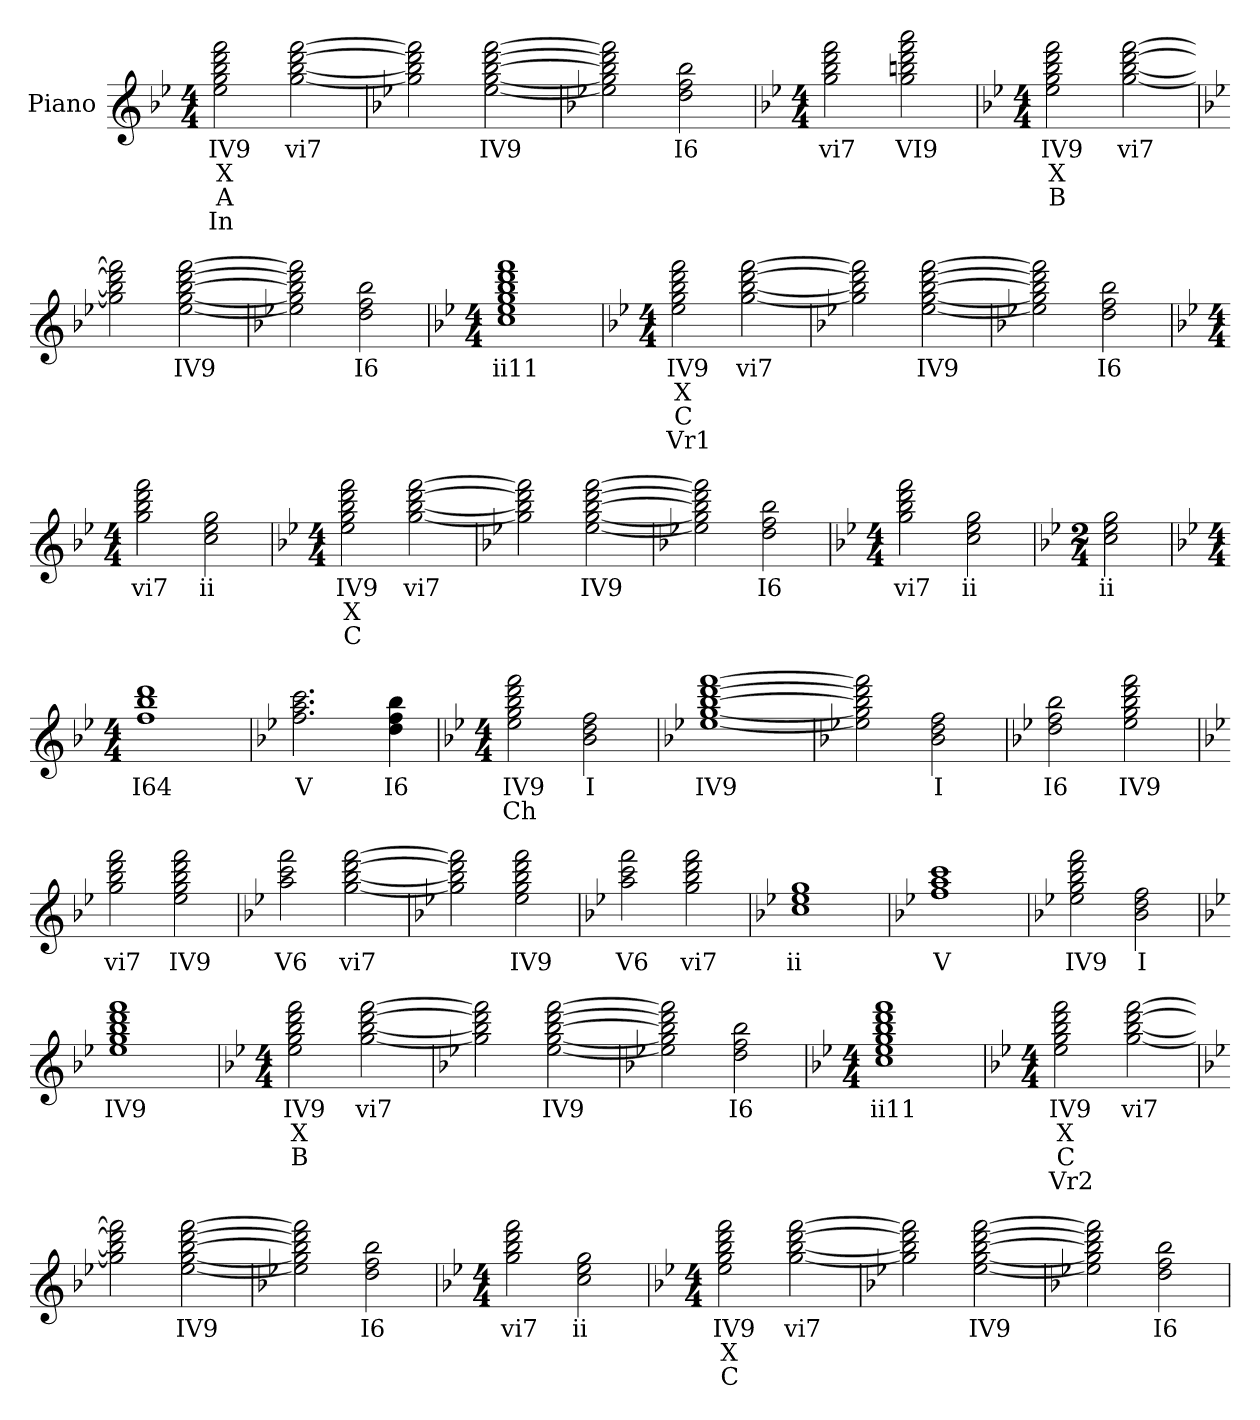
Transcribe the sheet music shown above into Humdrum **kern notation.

**kern	**text	**text	**text	**text
*part1	*part1	*part1	*part1	*part1
*staff1	*staff1	*staff1	*staff1	*staff1
*I"Piano	*	*	*	*
*I'Pno	*	*	*	*
*k[b-e-]	*	*	*	*
*B-:	*	*	*	*
*M4/4	*	*	*	*
=	=	=	=	=
2ee- 2gg 2bb- 2ddd 2fff	IV9	X	A	In
[2gg [2bb- [2ddd [2fff	vi7	.	.	.
=	=	=	=	=
*k[b-e-]	*	*	*	*
*B-:	*	*	*	*
2gg] 2bb-] 2ddd] 2fff]	.	.	.	.
[2ee- [2gg [2bb- [2ddd [2fff	IV9	.	.	.
=	=	=	=	=
*k[b-e-]	*	*	*	*
*B-:	*	*	*	*
2ee-] 2gg] 2bb-] 2ddd] 2fff]	.	.	.	.
2dd 2ff 2bb-	I6	.	.	.
=	=	=	=	=
*k[b-e-]	*	*	*	*
*B-:	*	*	*	*
*M4/4	*	*	*	*
2gg 2bb- 2ddd 2fff	vi7	.	.	.
2gg 2bbn 2ddd 2fff 2aaa	VI9	.	.	.
=	=	=	=	=
*k[b-e-]	*	*	*	*
*B-:	*	*	*	*
*M4/4	*	*	*	*
2ee- 2gg 2bb- 2ddd 2fff	IV9	X	B	.
[2gg [2bb- [2ddd [2fff	vi7	.	.	.
=	=	=	=	=
*k[b-e-]	*	*	*	*
*B-:	*	*	*	*
2gg] 2bb-] 2ddd] 2fff]	.	.	.	.
[2ee- [2gg [2bb- [2ddd [2fff	IV9	.	.	.
=	=	=	=	=
*k[b-e-]	*	*	*	*
*B-:	*	*	*	*
2ee-] 2gg] 2bb-] 2ddd] 2fff]	.	.	.	.
2dd 2ff 2bb-	I6	.	.	.
=	=	=	=	=
*k[b-e-]	*	*	*	*
*B-:	*	*	*	*
*M4/4	*	*	*	*
1cc 1ee- 1gg 1bb- 1ddd 1fff	ii11	.	.	.
=	=	=	=	=
*k[b-e-]	*	*	*	*
*B-:	*	*	*	*
*M4/4	*	*	*	*
2ee- 2gg 2bb- 2ddd 2fff	IV9	X	C	Vr1
[2gg [2bb- [2ddd [2fff	vi7	.	.	.
=	=	=	=	=
*k[b-e-]	*	*	*	*
*B-:	*	*	*	*
2gg] 2bb-] 2ddd] 2fff]	.	.	.	.
[2ee- [2gg [2bb- [2ddd [2fff	IV9	.	.	.
=	=	=	=	=
*k[b-e-]	*	*	*	*
*B-:	*	*	*	*
2ee-] 2gg] 2bb-] 2ddd] 2fff]	.	.	.	.
2dd 2ff 2bb-	I6	.	.	.
=	=	=	=	=
*k[b-e-]	*	*	*	*
*B-:	*	*	*	*
*M4/4	*	*	*	*
2gg 2bb- 2ddd 2fff	vi7	.	.	.
2cc 2ee- 2gg	ii	.	.	.
=	=	=	=	=
*k[b-e-]	*	*	*	*
*B-:	*	*	*	*
*M4/4	*	*	*	*
2ee- 2gg 2bb- 2ddd 2fff	IV9	X	C	.
[2gg [2bb- [2ddd [2fff	vi7	.	.	.
=	=	=	=	=
*k[b-e-]	*	*	*	*
*B-:	*	*	*	*
2gg] 2bb-] 2ddd] 2fff]	.	.	.	.
[2ee- [2gg [2bb- [2ddd [2fff	IV9	.	.	.
=	=	=	=	=
*k[b-e-]	*	*	*	*
*B-:	*	*	*	*
2ee-] 2gg] 2bb-] 2ddd] 2fff]	.	.	.	.
2dd 2ff 2bb-	I6	.	.	.
=	=	=	=	=
*k[b-e-]	*	*	*	*
*B-:	*	*	*	*
*M4/4	*	*	*	*
2gg 2bb- 2ddd 2fff	vi7	.	.	.
2cc 2ee- 2gg	ii	.	.	.
=	=	=	=	=
*k[b-e-]	*	*	*	*
*B-:	*	*	*	*
*M2/4	*	*	*	*
2cc 2ee- 2gg	ii	.	.	.
=	=	=	=	=
*k[b-e-]	*	*	*	*
*B-:	*	*	*	*
*M4/4	*	*	*	*
1ff 1bb- 1ddd	I64	.	.	.
=	=	=	=	=
*k[b-e-]	*	*	*	*
*B-:	*	*	*	*
2.ff 2.aa 2.ccc	V	.	.	.
4dd 4ff 4bb-	I6	.	.	.
=	=	=	=	=
*k[b-e-]	*	*	*	*
*B-:	*	*	*	*
*M4/4	*	*	*	*
2ee- 2gg 2bb- 2ddd 2fff	IV9	Ch	.	.
2b- 2dd 2ff	I	.	.	.
=	=	=	=	=
*k[b-e-]	*	*	*	*
*B-:	*	*	*	*
[1ee- [1gg [1bb- [1ddd [1fff	IV9	.	.	.
=	=	=	=	=
*k[b-e-]	*	*	*	*
*B-:	*	*	*	*
2ee-] 2gg] 2bb-] 2ddd] 2fff]	.	.	.	.
2b- 2dd 2ff	I	.	.	.
=	=	=	=	=
*k[b-e-]	*	*	*	*
*B-:	*	*	*	*
2dd 2ff 2bb-	I6	.	.	.
2ee- 2gg 2bb- 2ddd 2fff	IV9	.	.	.
=	=	=	=	=
*k[b-e-]	*	*	*	*
*B-:	*	*	*	*
2gg 2bb- 2ddd 2fff	vi7	.	.	.
2ee- 2gg 2bb- 2ddd 2fff	IV9	.	.	.
=	=	=	=	=
*k[b-e-]	*	*	*	*
*B-:	*	*	*	*
2aa 2ccc 2fff	V6	.	.	.
[2gg [2bb- [2ddd [2fff	vi7	.	.	.
=	=	=	=	=
*k[b-e-]	*	*	*	*
*B-:	*	*	*	*
2gg] 2bb-] 2ddd] 2fff]	.	.	.	.
2ee- 2gg 2bb- 2ddd 2fff	IV9	.	.	.
=	=	=	=	=
*k[b-e-]	*	*	*	*
*B-:	*	*	*	*
2aa 2ccc 2fff	V6	.	.	.
2gg 2bb- 2ddd 2fff	vi7	.	.	.
=	=	=	=	=
*k[b-e-]	*	*	*	*
*B-:	*	*	*	*
1cc 1ee- 1gg	ii	.	.	.
=	=	=	=	=
*k[b-e-]	*	*	*	*
*B-:	*	*	*	*
1ff 1aa 1ccc	V	.	.	.
=	=	=	=	=
*k[b-e-]	*	*	*	*
*B-:	*	*	*	*
2ee- 2gg 2bb- 2ddd 2fff	IV9	.	.	.
2b- 2dd 2ff	I	.	.	.
=	=	=	=	=
*k[b-e-]	*	*	*	*
*B-:	*	*	*	*
1ee- 1gg 1bb- 1ddd 1fff	IV9	.	.	.
=	=	=	=	=
*k[b-e-]	*	*	*	*
*B-:	*	*	*	*
*M4/4	*	*	*	*
2ee- 2gg 2bb- 2ddd 2fff	IV9	X	B	.
[2gg [2bb- [2ddd [2fff	vi7	.	.	.
=	=	=	=	=
*k[b-e-]	*	*	*	*
*B-:	*	*	*	*
2gg] 2bb-] 2ddd] 2fff]	.	.	.	.
[2ee- [2gg [2bb- [2ddd [2fff	IV9	.	.	.
=	=	=	=	=
*k[b-e-]	*	*	*	*
*B-:	*	*	*	*
2ee-] 2gg] 2bb-] 2ddd] 2fff]	.	.	.	.
2dd 2ff 2bb-	I6	.	.	.
=	=	=	=	=
*k[b-e-]	*	*	*	*
*B-:	*	*	*	*
*M4/4	*	*	*	*
1cc 1ee- 1gg 1bb- 1ddd 1fff	ii11	.	.	.
=	=	=	=	=
*k[b-e-]	*	*	*	*
*B-:	*	*	*	*
*M4/4	*	*	*	*
2ee- 2gg 2bb- 2ddd 2fff	IV9	X	C	Vr2
[2gg [2bb- [2ddd [2fff	vi7	.	.	.
=	=	=	=	=
*k[b-e-]	*	*	*	*
*B-:	*	*	*	*
2gg] 2bb-] 2ddd] 2fff]	.	.	.	.
[2ee- [2gg [2bb- [2ddd [2fff	IV9	.	.	.
=	=	=	=	=
*k[b-e-]	*	*	*	*
*B-:	*	*	*	*
2ee-] 2gg] 2bb-] 2ddd] 2fff]	.	.	.	.
2dd 2ff 2bb-	I6	.	.	.
=	=	=	=	=
*k[b-e-]	*	*	*	*
*B-:	*	*	*	*
*M4/4	*	*	*	*
2gg 2bb- 2ddd 2fff	vi7	.	.	.
2cc 2ee- 2gg	ii	.	.	.
=	=	=	=	=
*k[b-e-]	*	*	*	*
*B-:	*	*	*	*
*M4/4	*	*	*	*
2ee- 2gg 2bb- 2ddd 2fff	IV9	X	C	.
[2gg [2bb- [2ddd [2fff	vi7	.	.	.
=	=	=	=	=
*k[b-e-]	*	*	*	*
*B-:	*	*	*	*
2gg] 2bb-] 2ddd] 2fff]	.	.	.	.
[2ee- [2gg [2bb- [2ddd [2fff	IV9	.	.	.
=	=	=	=	=
*k[b-e-]	*	*	*	*
*B-:	*	*	*	*
2ee-] 2gg] 2bb-] 2ddd] 2fff]	.	.	.	.
2dd 2ff 2bb-	I6	.	.	.
=	=	=	=	=
*-	*-	*-	*-	*-
